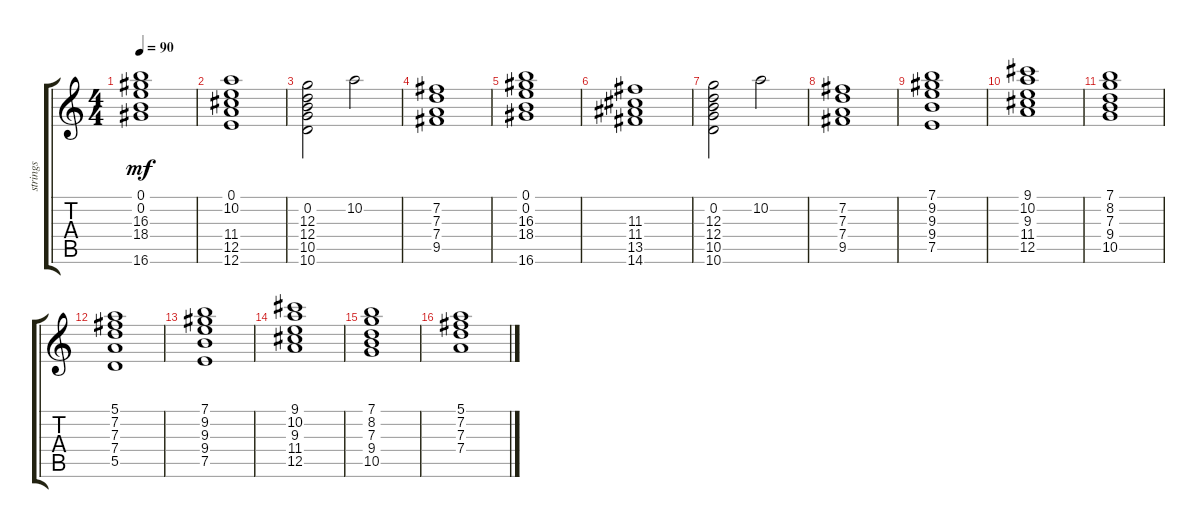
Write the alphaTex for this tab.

\track ("strings" "strings") {instrument distortionguitar}
\staff {score tabs}
\tuning (E4 B3 G3 D3 A2 E2) {hide}
\ts (4 4)
\tempo 90
\clef g2
\ks c
(0.1 0.2 16.3 18.4 16.6).1{dy mf} |
(0.1 10.2 11.4 12.5 12.6).1 |
(0.2 12.3 12.4 10.5 10.6).2 10.2.2 |
(7.2 7.3 7.4 9.5).1 |
(0.1 0.2 16.3 18.4 16.6).1 |
(11.3 11.4 13.5 14.6).1 |
(0.2 12.3 12.4 10.5 10.6).2 10.2.2 |
(7.2 7.3 7.4 9.5).1 |
(7.1 9.2 9.3 9.4 7.5).1 |
(9.1 10.2 9.3 11.4 12.5).1 |
(7.1 8.2 7.3 9.4 10.5).1 |
(5.1 7.2 7.3 7.4 5.5).1 |
(7.1 9.2 9.3 9.4 7.5).1 |
(9.1 10.2 9.3 11.4 12.5).1 |
(7.1 8.2 7.3 9.4 10.5).1 |
(5.1 7.2 7.3 7.4).1
